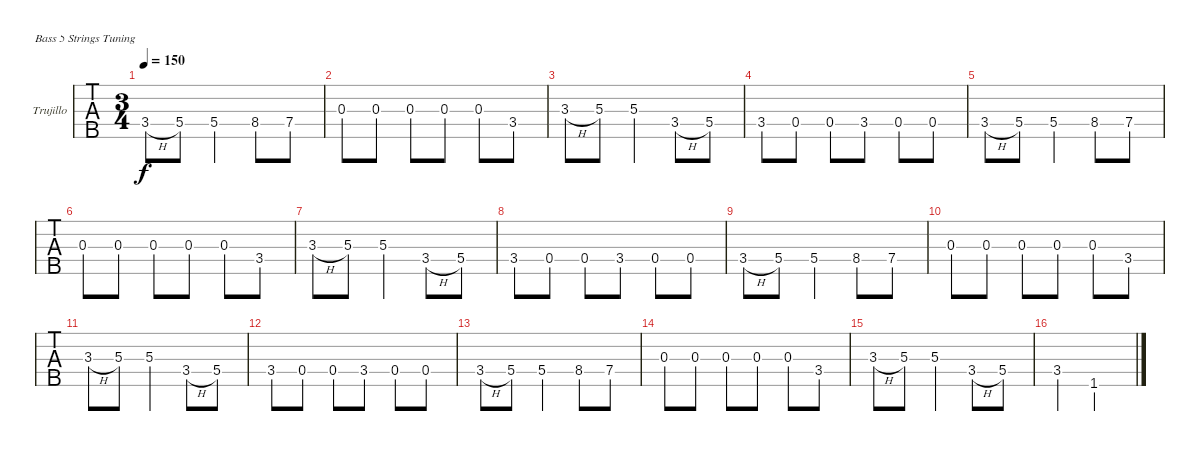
\bracketExtendMode groupsimilarinstruments
\firstSystemTrackNameOrientation horizontal
\otherSystemsTrackNameOrientation horizontal
\track ("Bass" "Trujillo") {instrument electricbassfinger}
\staff {tabs}
\tuning (G2 D2 A1 E1 B0)
\ts (3 4)
\tempo 150
\clef f4
\ks c
3.4{h}.8{dy f} 5.4.8 5.4.4 8.4.8 7.4.8 |
0.3.8 0.3.8 0.3.8 0.3.8 0.3.8 3.4.8 |
3.3{h}.8 5.3.8 5.3.4 3.4{h}.8 5.4.8 |
3.4.8 0.4.8 0.4.8 3.4.8 0.4.8 0.4.8 |
3.4{h}.8 5.4.8 5.4.4 8.4.8 7.4.8 |
0.3.8 0.3.8 0.3.8 0.3.8 0.3.8 3.4.8 |
3.3{h}.8 5.3.8 5.3.4 3.4{h}.8 5.4.8 |
3.4.8 0.4.8 0.4.8 3.4.8 0.4.8 0.4.8 |
3.4{h}.8 5.4.8 5.4.4 8.4.8 7.4.8 |
0.3.8 0.3.8 0.3.8 0.3.8 0.3.8 3.4.8 |
3.3{h}.8 5.3.8 5.3.4 3.4{h}.8 5.4.8 |
3.4.8 0.4.8 0.4.8 3.4.8 0.4.8 0.4.8 |
3.4{h}.8 5.4.8 5.4.4 8.4.8 7.4.8 |
0.3.8 0.3.8 0.3.8 0.3.8 0.3.8 3.4.8 |
3.3{h}.8 5.3.8 5.3.4 3.4{h}.8 5.4.8 |
3.4{st}.4 1.5.2
